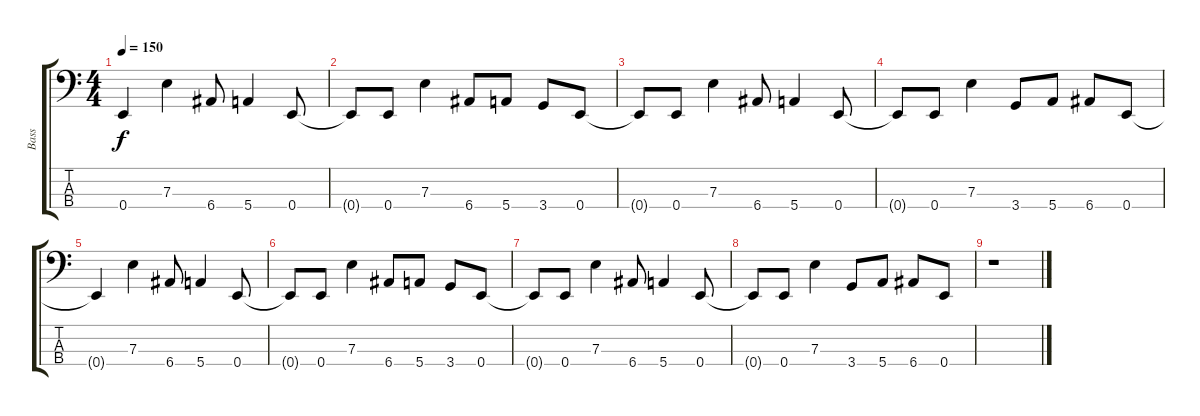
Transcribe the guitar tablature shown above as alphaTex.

\track ("Bass" "Bass") {instrument electricbassfinger}
\staff {score tabs}
\tuning (G2 D2 A1 E1) {hide}
\ts (4 4)
\tempo 150
\clef f4
\ks c
0.4.4{dy f} 7.3.4 6.4.8 5.4.4 0.4.8 |
0.4{t}.8 0.4.8 7.3.4 6.4.8 5.4.8 3.4.8 0.4.8 |
0.4{t}.8 0.4.8 7.3.4 6.4.8 5.4.4 0.4.8 |
0.4{t}.8 0.4.8 7.3.4 3.4.8 5.4.8 6.4.8 0.4.8 |
0.4{t}.4 7.3.4 6.4.8 5.4.4 0.4.8 |
0.4{t}.8 0.4.8 7.3.4 6.4.8 5.4.8 3.4.8 0.4.8 |
0.4{t}.8 0.4.8 7.3.4 6.4.8 5.4.4 0.4.8 |
0.4{t}.8 0.4.8 7.3.4 3.4.8 5.4.8 6.4.8 0.4.8 |
r.1
